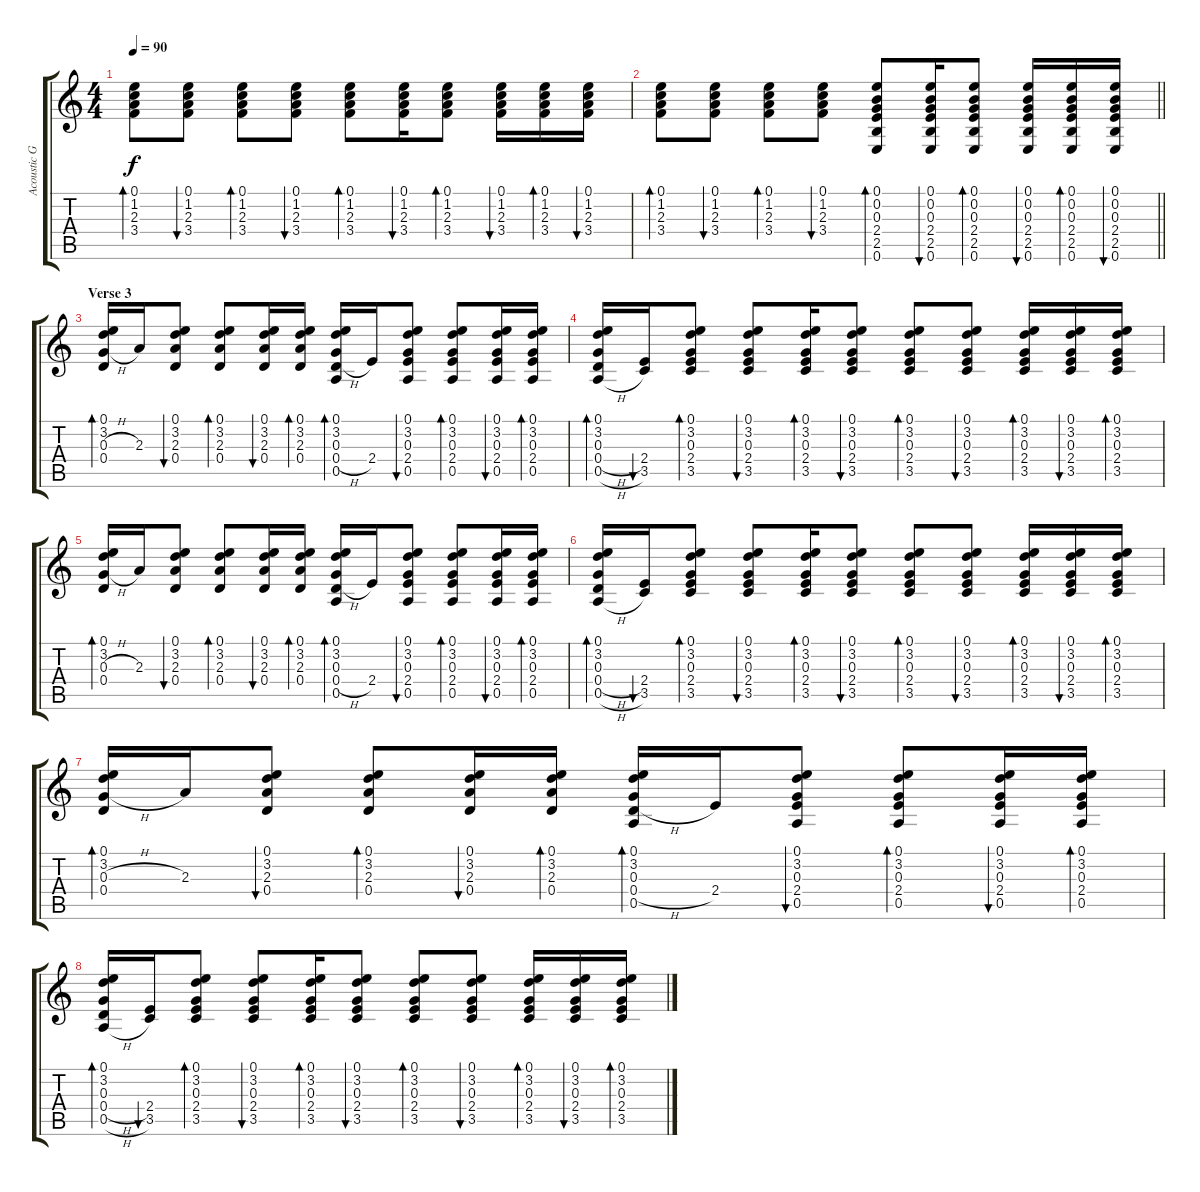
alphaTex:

\track ("Acoustic Guitar" "Acoustic G") {instrument acousticguitarsteel}
\staff {score tabs}
\tuning (E4 B3 G3 D3 A2 E2) {hide}
\ts (4 4)
\tempo 90
\clef g2
\ks c
(0.1 1.2 2.3 3.4).8{bd 30 dy f} (0.1 1.2 2.3 3.4).8{bu 30} (0.1 1.2 2.3 3.4).8{bd 30} (0.1 1.2 2.3 3.4).8{bu 30} (0.1 1.2 2.3 3.4).8{bd 30} (0.1 1.2 2.3 3.4).16{bu 30} (0.1 1.2 2.3 3.4).8{bd 30} (0.1 1.2 2.3 3.4).16{bu 30} (0.1 1.2 2.3 3.4).16{bd 30} (0.1 1.2 2.3 3.4).16{bu 60} |
\barLineRight lightlight
(0.1 1.2 2.3 3.4).8{bd 30} (0.1 1.2 2.3 3.4).8{bu 30} (0.1 1.2 2.3 3.4).8{bd 30} (0.1 1.2 2.3 3.4).8{bu 30} (0.1 0.2 0.3 2.4 2.5 0.6).8{bd 30} (0.1 0.2 0.3 2.4 2.5 0.6).16{bu 30} (0.1 0.2 0.3 2.4 2.5 0.6).8{bd 30} (0.1 0.2 0.3 2.4 2.5 0.6).16{bu 30} (0.1 0.2 0.3 2.4 2.5 0.6).16{bd 30} (0.1 0.2 0.3 2.4 2.5 0.6).16{bu 60} |
\section ("" "Verse 3")
(0.1 3.2 0.3{h} 0.4).16{bd 60} 2.3.16 (0.1 3.2 2.3 0.4).8{bu 60} (0.1 3.2 2.3 0.4).8{bd 60} (0.1 3.2 2.3 0.4).16{bu 60} (0.1 3.2 2.3 0.4).16{bd 60} (0.1 3.2 0.3 0.4{h} 0.5).16{bd 60} 2.4.16 (0.1 3.2 0.3 2.4 0.5).8{bu 60} (0.1 3.2 0.3 2.4 0.5).8{bd 60} (0.1 3.2 0.3 2.4 0.5).16{bu 60} (0.1 3.2 0.3 2.4 0.5).16{bd 60} |
(0.1 3.2 0.3 0.4{h} 0.5{h}).16{bd 60} (2.4 3.5).16{bu 60} (0.1 3.2 0.3 2.4 3.5).8{bd 60} (0.1 3.2 0.3 2.4 3.5).8{bu 60} (0.1 3.2 0.3 2.4 3.5).16{bd 60} (0.1 3.2 0.3 2.4 3.5).8{bu 60} (0.1 3.2 0.3 2.4 3.5).8{bd 60} (0.1 3.2 0.3 2.4 3.5).8{bu 60} (0.1 3.2 0.3 2.4 3.5).16{bd 60} (0.1 3.2 0.3 2.4 3.5).16{bu 60} (0.1 3.2 0.3 2.4 3.5).16{bd 60} |
(0.1 3.2 0.3{h} 0.4).16{bd 60} 2.3.16 (0.1 3.2 2.3 0.4).8{bu 60} (0.1 3.2 2.3 0.4).8{bd 60} (0.1 3.2 2.3 0.4).16{bu 60} (0.1 3.2 2.3 0.4).16{bd 60} (0.1 3.2 0.3 0.4{h} 0.5).16{bd 60} 2.4.16 (0.1 3.2 0.3 2.4 0.5).8{bu 60} (0.1 3.2 0.3 2.4 0.5).8{bd 60} (0.1 3.2 0.3 2.4 0.5).16{bu 60} (0.1 3.2 0.3 2.4 0.5).16{bd 60} |
(0.1 3.2 0.3 0.4{h} 0.5{h}).16{bd 60} (2.4 3.5).16{bu 60} (0.1 3.2 0.3 2.4 3.5).8{bd 60} (0.1 3.2 0.3 2.4 3.5).8{bu 60} (0.1 3.2 0.3 2.4 3.5).16{bd 60} (0.1 3.2 0.3 2.4 3.5).8{bu 60} (0.1 3.2 0.3 2.4 3.5).8{bd 60} (0.1 3.2 0.3 2.4 3.5).8{bu 60} (0.1 3.2 0.3 2.4 3.5).16{bd 60} (0.1 3.2 0.3 2.4 3.5).16{bu 60} (0.1 3.2 0.3 2.4 3.5).16{bd 60} |
(0.1 3.2 0.3{h} 0.4).16{bd 60} 2.3.16 (0.1 3.2 2.3 0.4).8{bu 60} (0.1 3.2 2.3 0.4).8{bd 60} (0.1 3.2 2.3 0.4).16{bu 60} (0.1 3.2 2.3 0.4).16{bd 60} (0.1 3.2 0.3 0.4{h} 0.5).16{bd 60} 2.4.16 (0.1 3.2 0.3 2.4 0.5).8{bu 60} (0.1 3.2 0.3 2.4 0.5).8{bd 60} (0.1 3.2 0.3 2.4 0.5).16{bu 60} (0.1 3.2 0.3 2.4 0.5).16{bd 60} |
(0.1 3.2 0.3 0.4{h} 0.5{h}).16{bd 60} (2.4 3.5).16{bu 60} (0.1 3.2 0.3 2.4 3.5).8{bd 60} (0.1 3.2 0.3 2.4 3.5).8{bu 60} (0.1 3.2 0.3 2.4 3.5).16{bd 60} (0.1 3.2 0.3 2.4 3.5).8{bu 60} (0.1 3.2 0.3 2.4 3.5).8{bd 60} (0.1 3.2 0.3 2.4 3.5).8{bu 60} (0.1 3.2 0.3 2.4 3.5).16{bd 60} (0.1 3.2 0.3 2.4 3.5).16{bu 60} (0.1 3.2 0.3 2.4 3.5).16{bd 60}
